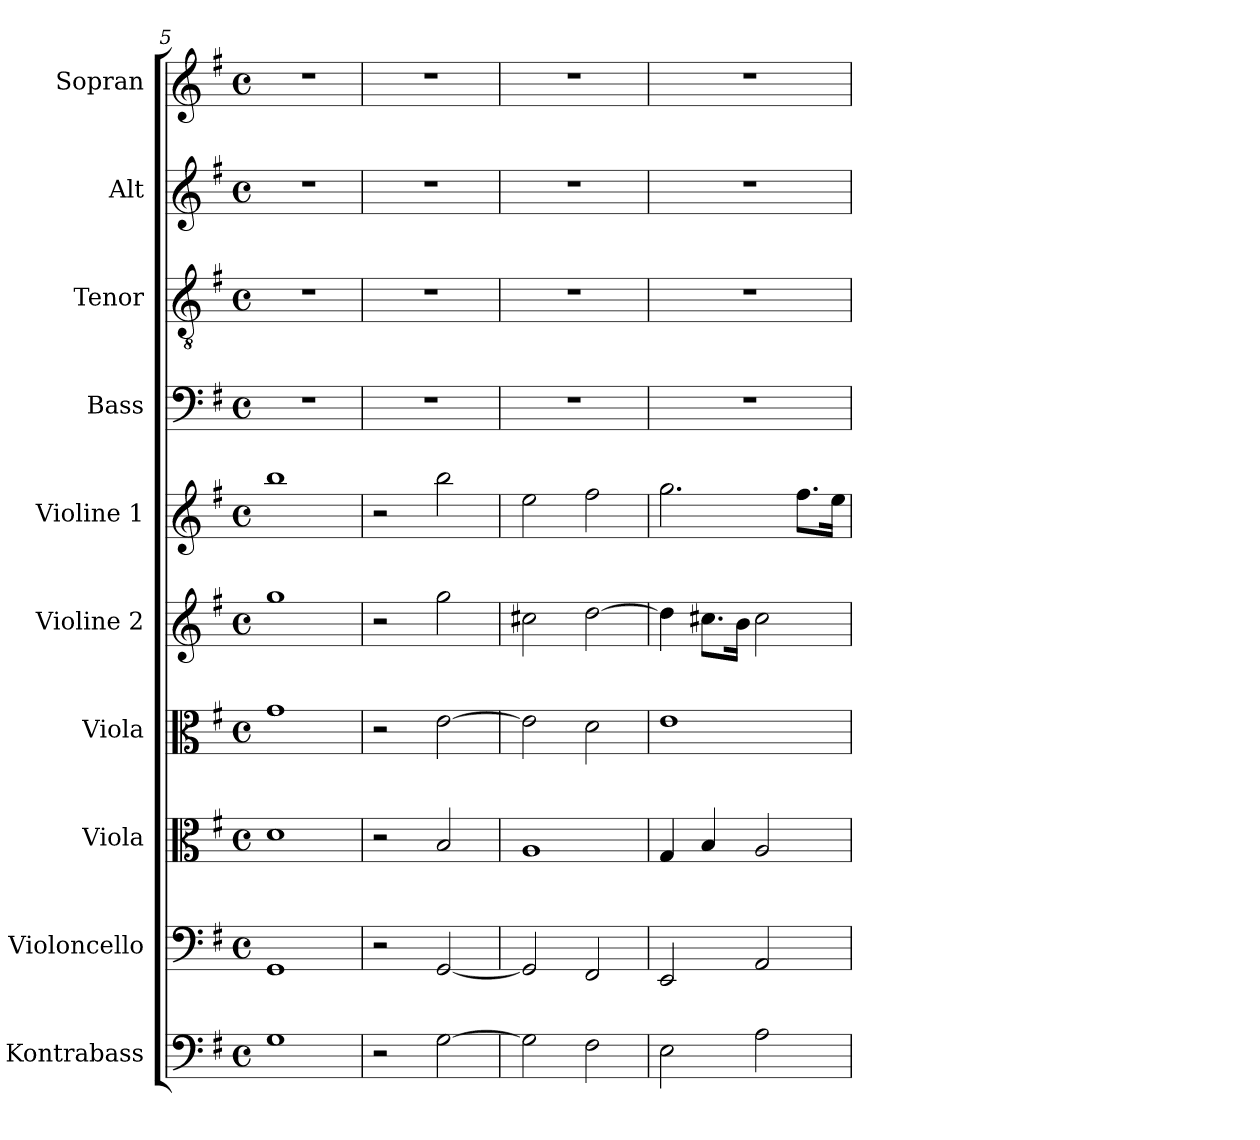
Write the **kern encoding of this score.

**kern	**kern	**kern	**kern	**kern	**kern	**kern	**kern	**kern	**kern
*part10	*part9	*part8	*part7	*part6	*part5	*part4	*part3	*part2	*part1
*staff10	*staff9	*staff8	*staff7	*staff6	*staff5	*staff4	*staff3	*staff2	*staff1
*I"Kontrabass	*I"Violoncello	*I"Viola	*I"Viola	*I"Violine 2	*I"Violine 1	*I"Bass	*I"Tenor	*I"Alt	*I"Sopran
*I'Kb.	*I'Vc.	*I'Vla.	*I'Vla.	*I'Vl. 2	*I'Vl. 1	*I'B.	*I'T.	*I'A.	*I'S.
*clefF4	*clefF4	*clefC3	*clefC3	*clefG2	*clefG2	*clefF4	*clefGv2	*clefG2	*clefG2
*ITrd7c12	*	*	*	*	*	*	*ITrd7c12	*	*
*k[f#]	*k[f#]	*k[f#]	*k[f#]	*k[f#]	*k[f#]	*k[f#]	*k[f#]	*k[f#]	*k[f#]
*G:	*G:	*G:	*G:	*G:	*G:	*G:	*G:	*G:	*G:
*M4/4	*M4/4	*M4/4	*M4/4	*M4/4	*M4/4	*M4/4	*M4/4	*M4/4	*M4/4
*met(c)	*met(c)	*met(c)	*met(c)	*met(c)	*met(c)	*met(c)	*met(c)	*met(c)	*met(c)
=5	=5	=5	=5	=5	=5	=5	=5	=5	=5
1GGi	1GGi	1di	1gi	1ggi	1bbi	1r	1r	1r	1r
=6	=6	=6	=6	=6	=6	=6	=6	=6	=6
2r	2r	2r	2r	2r	2r	1r	1r	1r	1r
[2GGi\	[2GGi/	2Bi/	[2ei\	2ggi\	2bbi\	.	.	.	.
=7	=7	=7	=7	=7	=7	=7	=7	=7	=7
2GGi\]	2GGi/]	1Ai	2ei\]	2cc#Xi\	2eei\	1r	1r	1r	1r
2FF#i\	2FF#i/	.	2di\	[2ddi\	2ff#i\	.	.	.	.
=8	=8	=8	=8	=8	=8	=8	=8	=8	=8
2EEi\	2EEi/	4Gi/	1ei	4ddi\]	2.ggi\	1r	1r	1r	1r
.	.	4Bi/	.	8.cc#Xi\L	.	.	.	.	.
.	.	.	.	16bi\Jk	.	.	.	.	.
2AAi\	2AAi/	2Ai/	.	2cc#i\	.	.	.	.	.
.	.	.	.	.	8.ff#i\L	.	.	.	.
.	.	.	.	.	16eei\Jk	.	.	.	.
=	=	=	=	=	=	=	=	=	=
*-	*-	*-	*-	*-	*-	*-	*-	*-	*-
